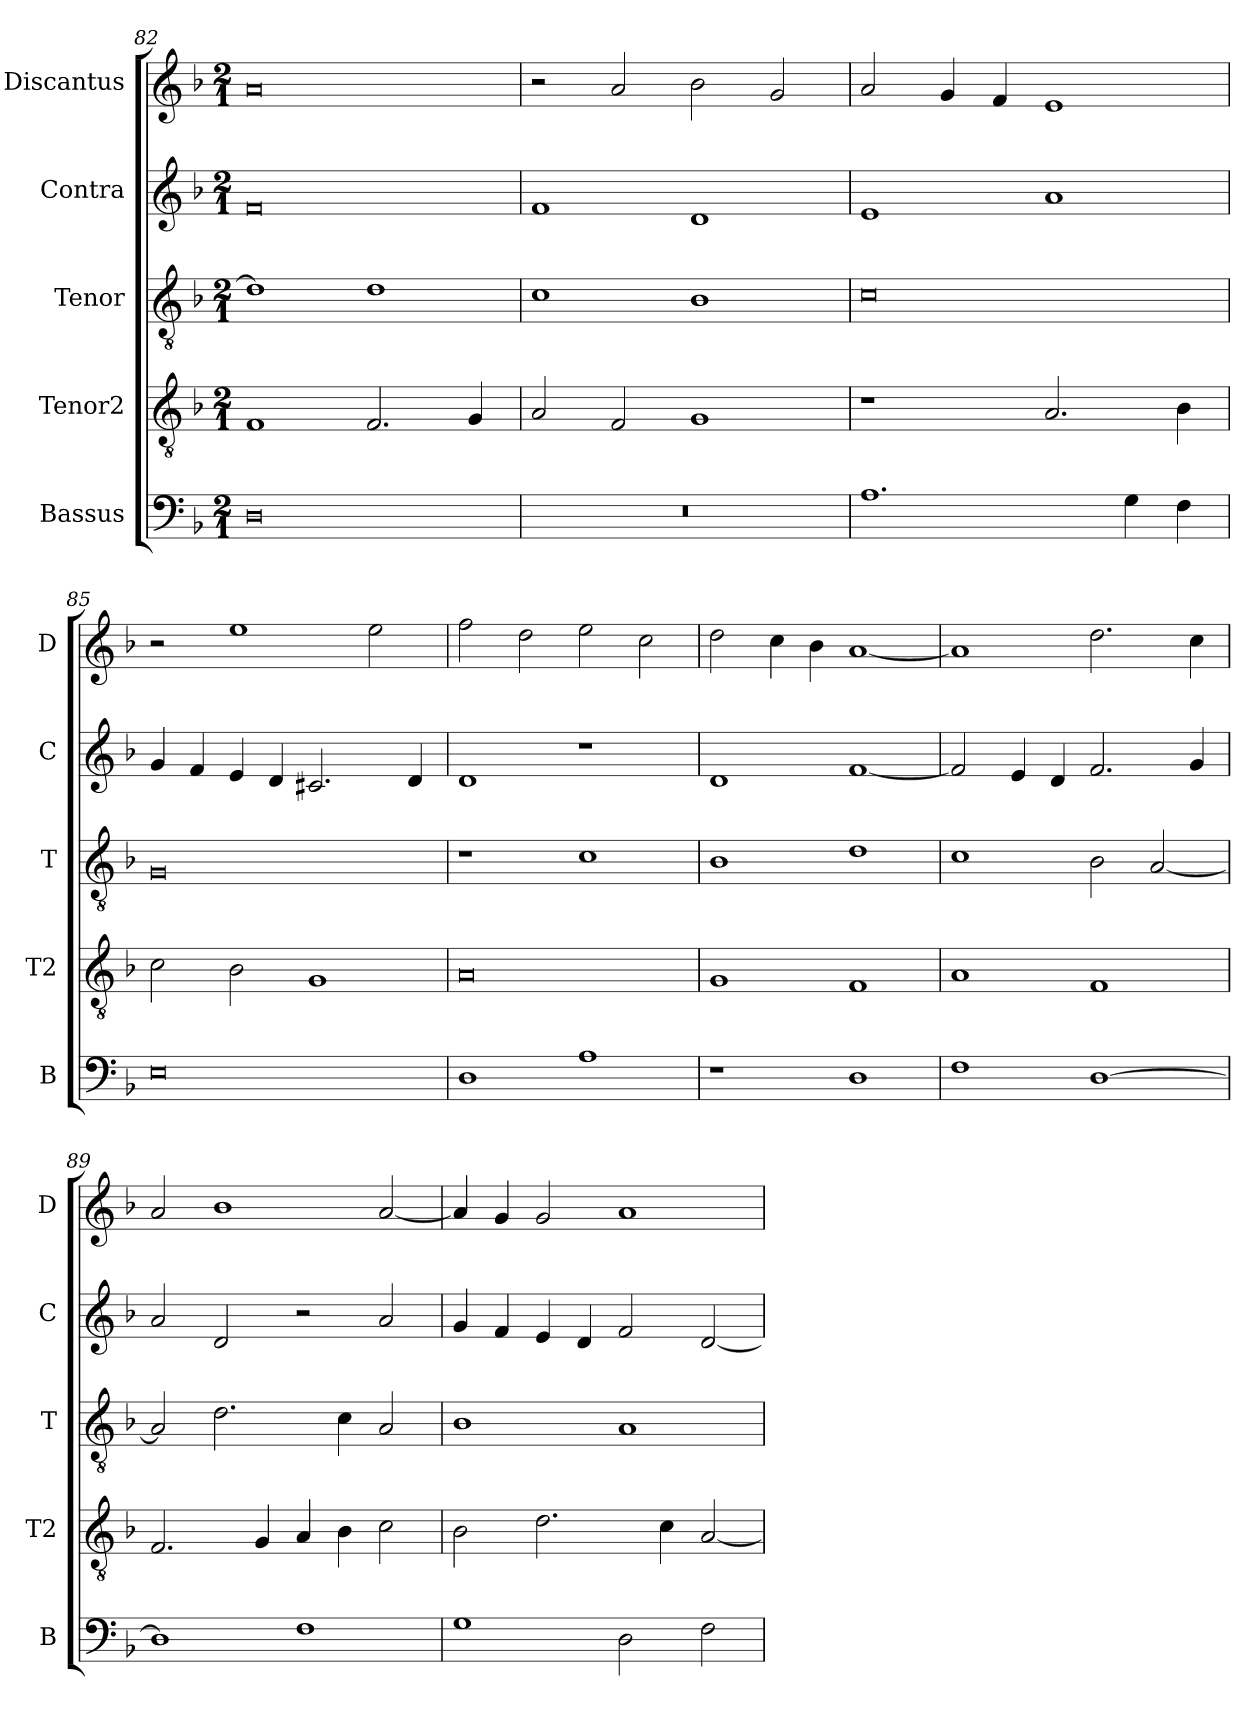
**kern	**kern	**kern	**kern	**kern
*part5	*part4	*part3	*part2	*part1
*staff5	*staff4	*staff3	*staff2	*staff1
*I"Bassus	*I"Tenor2	*I"Tenor	*I"Contra	*I"Discantus
*I'B	*I'T2	*I'T	*I'C	*I'D
*clefF4	*clefGv2	*clefGv2	*clefG2	*clefG2
*k[b-]	*k[b-]	*k[b-]	*k[b-]	*k[b-]
*M2/1	*M2/1	*M2/1	*M2/1	*M2/1
=82	=82	=82	=82	=82
0D	1F	1d]	0f	0a
.	2.F/	1d	.	.
.	4G/	.	.	.
=83	=83	=83	=83	=83
0r	2A/	1c	1f	2r
.	2F/	.	.	2a/
.	1G	1B-	1d	2b-\
.	.	.	.	2g/
=84	=84	=84	=84	=84
1.A	1r	0c	1e	2a/
.	.	.	.	4g/
.	.	.	.	4f/
.	2.A/	.	1a	1e
4G\	.	.	.	.
4F\	4B-\	.	.	.
=85	=85	=85	=85	=85
0E	2c\	0G	4g/	2r
.	.	.	4f/	.
.	2B-\	.	4e/	1ee
.	.	.	4d/	.
.	1G	.	2.c#X/	.
.	.	.	.	2ee\
.	.	.	4d/	.
=86	=86	=86	=86	=86
1D	0A	1r	1d	2ff\
.	.	.	.	2dd\
1A	.	1c	1r	2ee\
.	.	.	.	2cc\
=87	=87	=87	=87	=87
1r	1G	1B-	1d	2dd\
.	.	.	.	4cc\
.	.	.	.	4b-\
1D	1F	1d	[1f	[1a
=88	=88	=88	=88	=88
1F	1A	1c	2f/]	1a]
.	.	.	4e/	.
.	.	.	4d/	.
[1D	1F	2B-\	2.f/	2.dd\
.	.	[2A/	.	.
.	.	.	4g/	4cc\
=89	=89	=89	=89	=89
1D]	2.F/	2A/]	2a/	2a/
.	.	2.d\	2d/	1b-
.	4G/	.	.	.
1F	4A/	.	2r	.
.	4B-\	4c\	.	.
.	2c\	2A/	2a/	[2a/
=90	=90	=90	=90	=90
1G	2B-\	1B-	4g/	4a/]
.	.	.	4f/	4g/
.	2.d\	.	4e/	2g/
.	.	.	4d/	.
2D\	.	1A	2f/	1a
.	4c\	.	.	.
2F\	[2A/	.	[2d/	.
=	=	=	=	=
*-	*-	*-	*-	*-
